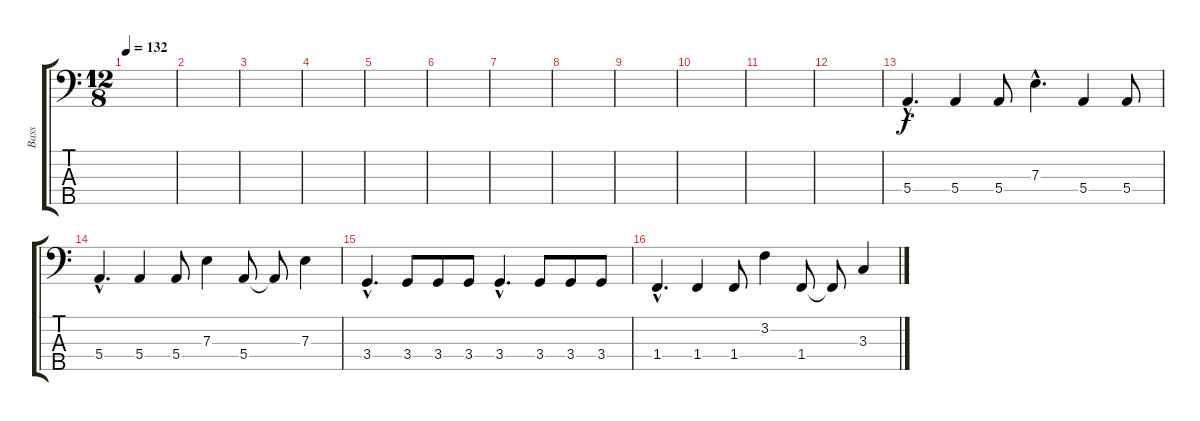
\track ("Bass" "Bass") {instrument acousticbass}
\staff {score tabs}
\tuning (G2 D2 A1 E1 B0) {hide}
\ts (12 8)
\tempo 132
\clef f4
\ks c
|
|
|
|
|
|
|
|
|
|
|
|
5.4{hac}.4{d} 5.4.4 5.4.8 7.3{hac}.4{d} 5.4.4 5.4.8 |
5.4{hac}.4{d} 5.4.4 5.4.8 7.3.4 5.4.8 5.4{t}.8 7.3.4 |
3.4{hac}.4{d} 3.4.8 3.4.8 3.4.8 3.4{hac}.4{d} 3.4.8 3.4.8 3.4.8 |
1.4{hac}.4{d} 1.4.4 1.4.8 3.2.4 1.4.8 1.4{t}.8 3.3.4
